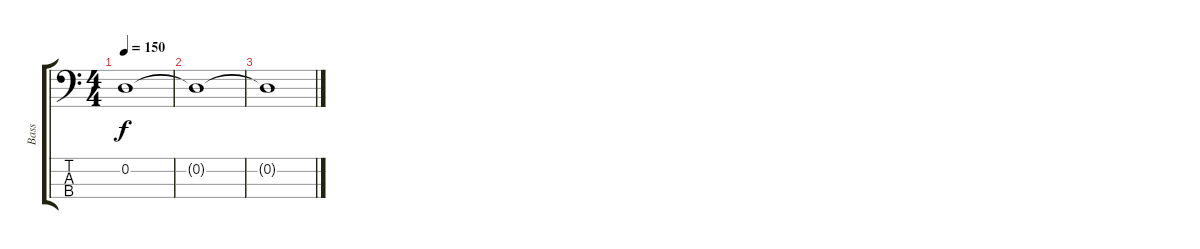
\track ("Bass" "Bass") {instrument electricbassfinger}
\staff {score tabs}
\tuning (G2 D2 A1 E1) {hide}
\ts (4 4)
\tempo 150
\clef f4
\ks c
0.2{t}.1{dy f} |
0.2{t}.1 |
0.2{t}.1
